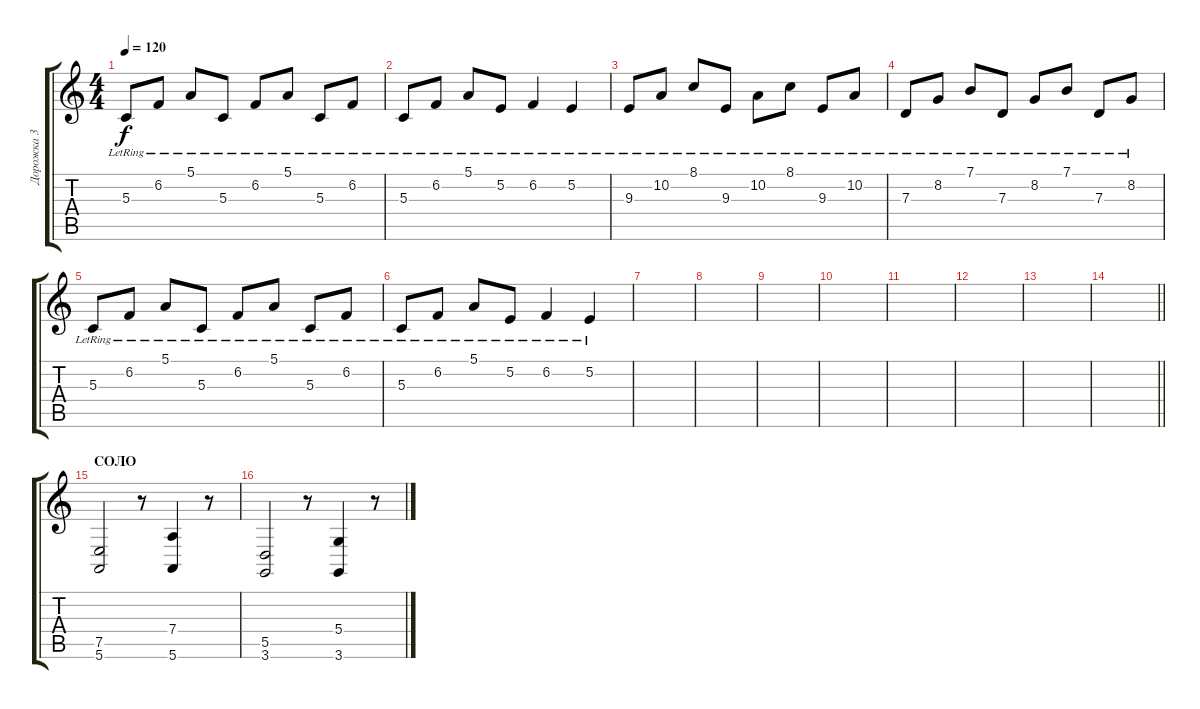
\track ("Дорожка 3" "Дорожка 3") {instrument pad1newage}
\staff {score tabs}
\tuning (E4 B3 G3 D3 A2 E2) {hide}
\ts (4 4)
\tempo 120
\clef g2
\ks c
5.3{lr}.8{dy f} 6.2{lr}.8 5.1{lr}.8 5.3{lr}.8 6.2{lr}.8 5.1{lr}.8 5.3{lr}.8 6.2{lr}.8 |
5.3{lr}.8 6.2{lr}.8 5.1{lr}.8 5.2{lr}.8 6.2{lr}.4 5.2{lr}.4 |
9.3{lr}.8 10.2{lr}.8 8.1{lr}.8 9.3{lr}.8 10.2{lr}.8 8.1{lr}.8 9.3{lr}.8 10.2{lr}.8 |
7.3{lr}.8 8.2{lr}.8 7.1{lr}.8 7.3{lr}.8 8.2{lr}.8 7.1{lr}.8 7.3{lr}.8 8.2{lr}.8 |
5.3{lr}.8 6.2{lr}.8 5.1{lr}.8 5.3{lr}.8 6.2{lr}.8 5.1{lr}.8 5.3{lr}.8 6.2{lr}.8 |
5.3{lr}.8 6.2{lr}.8 5.1{lr}.8 5.2{lr}.8 6.2{lr}.4 5.2{lr}.4 |
|
|
|
|
|
|
|
\barLineRight lightlight
|
\section ("" "СОЛО")
(7.5 5.6).2{instrument pad8sweep} r.8 (7.4 5.6).4 r.8 |
(5.5 3.6).2 r.8 (5.4 3.6).4 r.8
